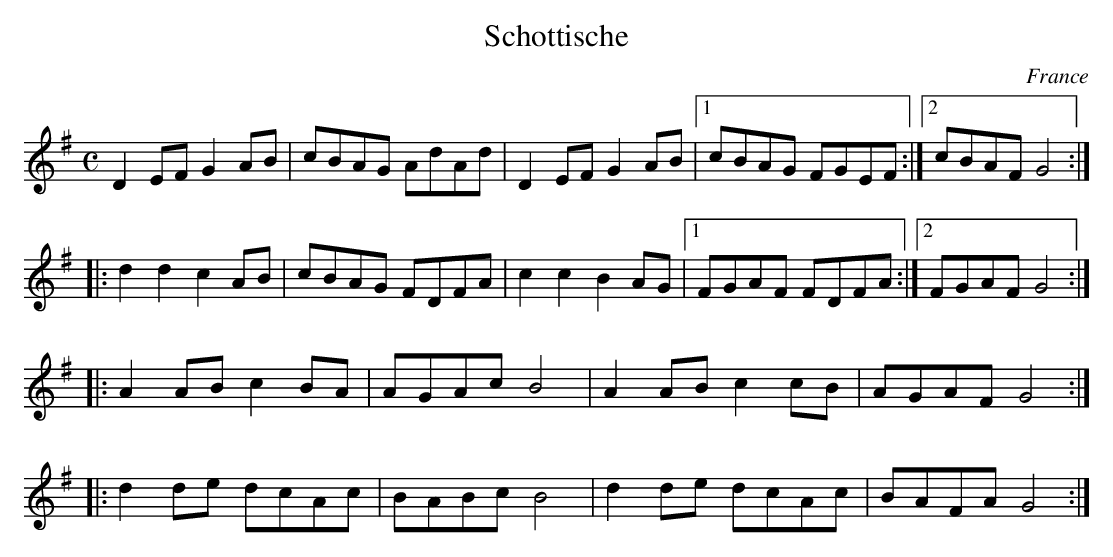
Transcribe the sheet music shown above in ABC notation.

X:1
T:Schottische
M:C
O:France
K:G major
D2EFG2AB|cBAG AdAd|D2EFG2AB\
|1 cBAG FGEF:|2 cBAFG4::
d2d2c2AB|cBAG FDFA|c2c2B2AG\
|1 FGAF FDFA:|2 FGAFG4::
A2ABc2BA|AGAcB4|A2ABc2cB|AGAFG4::
d2de dcAc|BABcB4|d2de dcAc|BAFAG4:|
